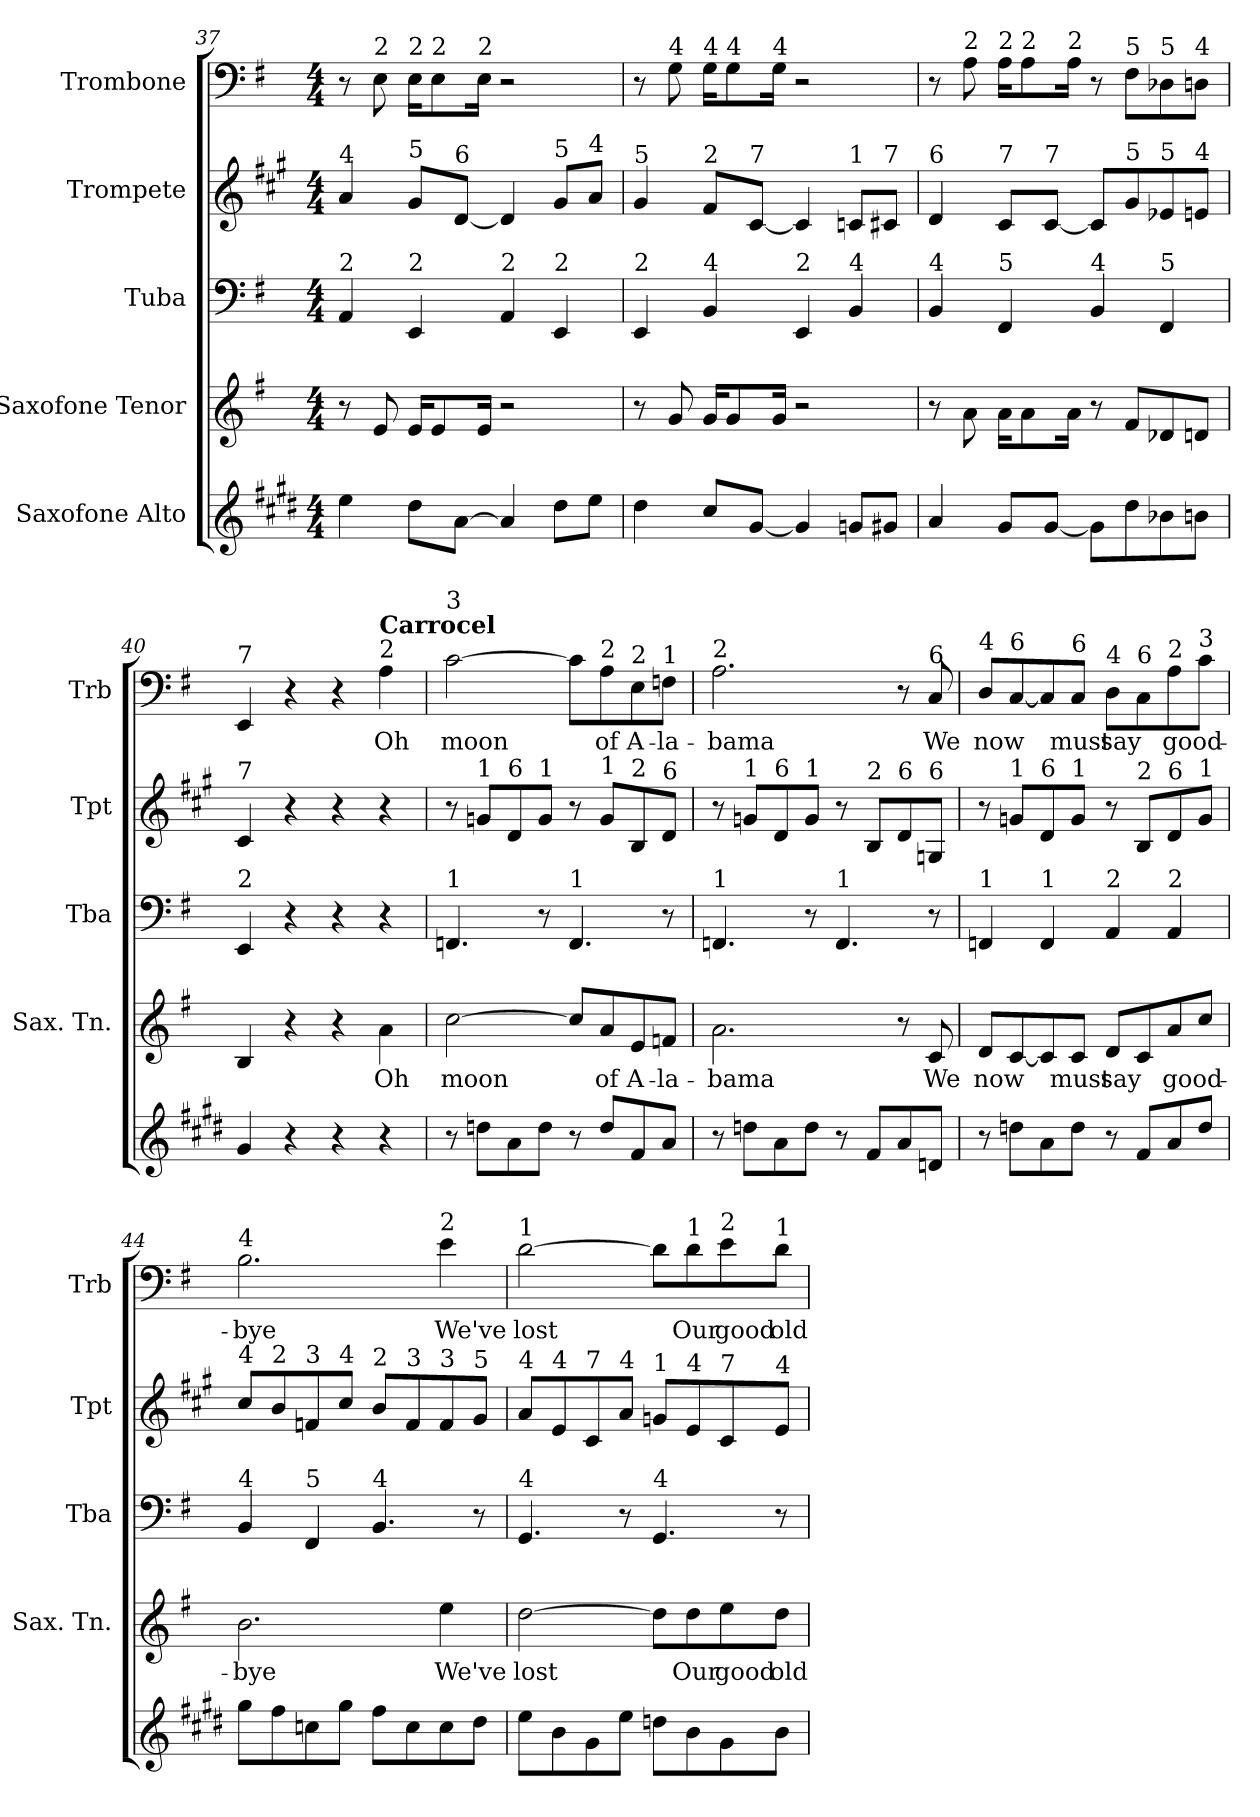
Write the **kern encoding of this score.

**kern	**kern	**text	**kern	**kern	**kern	**text
*part5	*part4	*part4	*part3	*part2	*part1	*part1
*staff5	*staff4	*staff4	*staff3	*staff2	*staff1	*staff1
*I"Saxofone Alto	*I"Saxofone Tenor	*	*I"Tuba	*I"Trompete	*I"Trombone	*
*	*I'Sax. Tn.	*	*I'Tba	*I'Tpt	*I'Trb	*
*clefG2	*clefG2	*	*clefF4	*clefG2	*clefF4	*
*ITrd5c9	*ITrd8c14	*	*	*ITrd1c2	*	*
*k[f#]	*k[f#]	*	*k[f#]	*k[f#]	*k[f#]	*
*M4/4	*M4/4	*	*M4/4	*M4/4	*M4/4	*
=37	=37	=37	=37	=37	=37	=37
!	!	!	!	!LO:TX:a:t=4	!	!
!	!	!	!LO:TX:a:t=2	!	!	!
4g\	8r	.	4AA/	4g/	8r	.
!	!	!	!	!	!LO:TX:a:t=2	!
.	8E/	.	.	.	8E\	.
!	!	!	!	!	!LO:TX:a:t=2	!
!	!	!	!	!LO:TX:a:t=5	!	!
!	!	!	!LO:TX:a:t=2	!	!	!
8f#\L	16E/KL	.	4EE/	8f#/L	16E\KL	.
!	!	!	!	!	!LO:TX:a:t=2	!
.	8E/	.	.	.	8E\	.
!	!	!	!	!LO:TX:a:t=6	!	!
[8c\J	.	.	.	[8c/J	.	.
!	!	!	!	!	!LO:TX:a:t=2	!
.	16E/Jk	.	.	.	16E\Jk	.
!	!	!	!LO:TX:a:t=2	!	!	!
4c/]	2r	.	4AA/	4c/]	2r	.
!	!	!	!	!LO:TX:a:t=5	!	!
!	!	!	!LO:TX:a:t=2	!	!	!
8f#\L	.	.	4EE/	8f#/L	.	.
!	!	!	!	!LO:TX:a:t=4	!	!
8g\J	.	.	.	8g/J	.	.
=38	=38	=38	=38	=38	=38	=38
!	!	!	!	!LO:TX:a:t=5	!	!
!	!	!	!LO:TX:a:t=2	!	!	!
4f#\	8r	.	4EE/	4f#/	8r	.
!	!	!	!	!	!LO:TX:a:t=4	!
.	8G/	.	.	.	8G\	.
!	!	!	!	!	!LO:TX:a:t=4	!
!	!	!	!	!LO:TX:a:t=2	!	!
!	!	!	!LO:TX:a:t=4	!	!	!
8e/L	16G/KL	.	4BB/	8e/L	16G\KL	.
!	!	!	!	!	!LO:TX:a:t=4	!
.	8G/	.	.	.	8G\	.
!	!	!	!	!LO:TX:a:t=7	!	!
[8B/J	.	.	.	[8B/J	.	.
!	!	!	!	!	!LO:TX:a:t=4	!
.	16G/Jk	.	.	.	16G\Jk	.
!	!	!	!LO:TX:a:t=2	!	!	!
4B/]	2r	.	4EE/	4B/]	2r	.
!	!	!	!	!LO:TX:a:t=1	!	!
!	!	!	!LO:TX:a:t=4	!	!	!
8B-X/L	.	.	4BB/	8B-X/L	.	.
!	!	!	!	!LO:TX:a:t=7	!	!
8Bn/J	.	.	.	8Bn/J	.	.
!!LO:PB:g=z
=39	=39	=39	=39	=39	=39	=39
!	!	!	!	!LO:TX:a:t=6	!	!
!	!	!	!LO:TX:a:t=4	!	!	!
4c/	8r	.	4BB/	4c/	8r	.
!	!	!	!	!	!LO:TX:a:t=2	!
.	8A\	.	.	.	8A\	.
!	!	!	!	!	!LO:TX:a:t=2	!
!	!	!	!	!LO:TX:a:t=7	!	!
!	!	!	!LO:TX:a:t=5	!	!	!
8B/L	16A\KL	.	4FF#/	8B/L	16A\KL	.
!	!	!	!	!	!LO:TX:a:t=2	!
.	8A\	.	.	.	8A\	.
!	!	!	!	!LO:TX:a:t=7	!	!
[8B/J	.	.	.	[8B/J	.	.
!	!	!	!	!	!LO:TX:a:t=2	!
.	16A\Jk	.	.	.	16A\Jk	.
!	!	!	!LO:TX:a:t=4	!	!	!
8B\L]	8r	.	4BB/	8B/L]	8r	.
!	!	!	!	!	!LO:TX:a:t=5	!
!	!	!	!	!LO:TX:a:t=5	!	!
8f#\	8F#/L	.	.	8f#/	8F#\L	.
!	!	!	!	!	!LO:TX:a:t=5	!
!	!	!	!	!LO:TX:a:t=5	!	!
!	!	!	!LO:TX:a:t=5	!	!	!
8d-X\	8D-X/	.	4FF#/	8d-X/	8D-X\	.
!	!	!	!	!	!LO:TX:a:t=4	!
!	!	!	!	!LO:TX:a:t=4	!	!
8dn\J	8Dn/J	.	.	8dn/J	8Dn\J	.
=40	=40	=40	=40	=40	=40	=40
!	!	!	!	!	!LO:TX:a:t=7	!
!	!	!	!	!LO:TX:a:t=7	!	!
!	!	!	!LO:TX:a:t=2	!	!	!
4B/	4BB/	.	4EE/	4B/	4EE/	.
4r	4r	.	4r	4r	4r	.
4r	4r	.	4r	4r	4r	.
*	*	*	*	*	*MM90	*
!	!	!	!	!	!LO:TX:a:t=2	!
!	!	!	!	!	!LO:TX:a:B:t=Carrocel	!
!	!	!LO:LY:b	!	!	!	!LO:LY:b
4r	4A\	Oh	4r	4r	4A\	Oh
=41	=41	=41	=41	=41	=41	=41
!	!	!	!	!	!LO:TX:a:t=3	!
!	!	!	!LO:TX:a:t=1	!	!	!
!	!	!LO:LY:b	!	!	!	!LO:LY:b
8r	[2c\	moon	4.FFn/	8r	[2c\	moon
!	!	!	!	!LO:TX:a:t=1	!	!
8fn\L	.	.	.	8fn/L	.	.
!	!	!	!	!LO:TX:a:t=6	!	!
8c\	.	.	.	8c/	.	.
!	!	!	!	!LO:TX:a:t=1	!	!
8f\J	.	.	8r	8f/J	.	.
!	!	!	!LO:TX:a:t=1	!	!	!
8r	8c/L]	.	4.FF/	8r	8c\L]	.
!	!	!	!	!	!LO:TX:a:t=2	!
!	!	!	!	!LO:TX:a:t=1	!	!
!	!	!LO:LY:b	!	!	!	!LO:LY:b
8f/L	8A/	of	.	8f/L	8A\	of
!	!	!	!	!	!LO:TX:a:t=2	!
!	!	!	!	!LO:TX:a:t=2	!	!
!	!	!LO:LY:b	!	!	!	!LO:LY:b
8A/	8E/	A-	.	8A/	8E\	A-
!	!	!	!	!	!LO:TX:a:t=1	!
!	!	!	!	!LO:TX:a:t=6	!	!
!	!	!LO:LY:b	!	!	!	!LO:LY:b
8c/J	8Fn/J	-la-	8r	8c/J	8Fn\J	-la-
=42	=42	=42	=42	=42	=42	=42
!	!	!	!	!	!LO:TX:a:t=2	!
!	!	!	!LO:TX:a:t=1	!	!	!
!	!	!LO:LY:b	!	!	!	!LO:LY:b
8r	2.A\	-bama	4.FFn/	8r	2.A\	-bama
!	!	!	!	!LO:TX:a:t=1	!	!
8fn\L	.	.	.	8fn/L	.	.
!	!	!	!	!LO:TX:a:t=6	!	!
8c\	.	.	.	8c/	.	.
!	!	!	!	!LO:TX:a:t=1	!	!
8f\J	.	.	8r	8f/J	.	.
!	!	!	!LO:TX:a:t=1	!	!	!
8r	.	.	4.FF/	8r	.	.
!	!	!	!	!LO:TX:a:t=2	!	!
8A/L	.	.	.	8A/L	.	.
!	!	!	!	!LO:TX:a:t=6	!	!
8c/	8r	.	.	8c/	8r	.
!	!	!	!	!	!LO:TX:a:t=6	!
!	!	!	!	!LO:TX:a:t=6	!	!
!	!	!LO:LY:b	!	!	!	!LO:LY:b
8Fn/J	8C/	We	8r	8Fn/J	8C/	We
!!LO:LB:g=z
=43	=43	=43	=43	=43	=43	=43
!	!	!	!	!	!LO:TX:a:t=4	!
!	!	!	!LO:TX:a:t=1	!	!	!
!	!	!LO:LY:b	!	!	!	!LO:LY:b
8r	8D/L	-now	4FFn/	8r	8D/L	-now
!	!	!	!	!	!LO:TX:a:t=6	!
!	!	!	!	!LO:TX:a:t=1	!	!
8fn\L	[8C/	.	.	8fn/L	[8C/	.
!	!	!	!	!LO:TX:a:t=6	!	!
!	!	!	!LO:TX:a:t=1	!	!	!
8c\	8C/]	.	4FF/	8c/	8C/]	.
!	!	!	!	!	!LO:TX:a:t=6	!
!	!	!	!	!LO:TX:a:t=1	!	!
!	!	!LO:LY:b	!	!	!	!LO:LY:b
8f\J	8C/J	must	.	8f/J	8C/J	must
!	!	!	!	!	!LO:TX:a:t=4	!
!	!	!	!LO:TX:a:t=2	!	!	!
!	!	!LO:LY:b	!	!	!	!LO:LY:b
8r	8D/L	say	4AA/	8r	8D\L	say
!	!	!	!	!	!LO:TX:a:t=6	!
!	!	!	!	!LO:TX:a:t=2	!	!
8A/L	8C/	.	.	8A/L	8C\	.
!	!	!	!	!	!LO:TX:a:t=2	!
!	!	!	!	!LO:TX:a:t=6	!	!
!	!	!	!LO:TX:a:t=2	!	!	!
!	!	!LO:LY:b	!	!	!	!LO:LY:b
8c/	8A/	-good-	4AA/	8c/	8A\	-good-
!	!	!	!	!	!LO:TX:a:t=3	!
!	!	!	!	!LO:TX:a:t=1	!	!
8f/J	8c/J	.	.	8f/J	8c\J	.
=44	=44	=44	=44	=44	=44	=44
!	!	!	!	!	!LO:TX:a:t=4	!
!	!	!	!	!LO:TX:a:t=4	!	!
!	!	!	!LO:TX:a:t=4	!	!	!
!	!	!LO:LY:b	!	!	!	!LO:LY:b
8b\L	2.B\	-bye	4BB/	8b/L	2.B\	-bye
!	!	!	!	!LO:TX:a:t=2	!	!
8a\	.	.	.	8a/	.	.
!	!	!	!	!LO:TX:a:t=3	!	!
!	!	!	!LO:TX:a:t=5	!	!	!
8e-X\	.	.	4FF#/	8e-X/	.	.
!	!	!	!	!LO:TX:a:t=4	!	!
8b\J	.	.	.	8b/J	.	.
!	!	!	!	!LO:TX:a:t=2	!	!
!	!	!	!LO:TX:a:t=4	!	!	!
8a\L	.	.	4.BB/	8a/L	.	.
!	!	!	!	!LO:TX:a:t=3	!	!
8e-\	.	.	.	8e-/	.	.
!	!	!	!	!	!LO:TX:a:t=2	!
!	!	!	!	!LO:TX:a:t=3	!	!
!	!	!LO:LY:b	!	!	!	!LO:LY:b
8e-\	4e\	We've	.	8e-/	4e\	We've
!	!	!	!	!LO:TX:a:t=5	!	!
8f#\J	.	.	8r	8f#/J	.	.
=45	=45	=45	=45	=45	=45	=45
!	!	!	!	!	!LO:TX:a:t=1	!
!	!	!	!	!LO:TX:a:t=4	!	!
!	!	!	!LO:TX:a:t=4	!	!	!
!	!	!LO:LY:b	!	!	!	!LO:LY:b
8g\L	[2d\	lost	4.GG/	8g/L	[2d\	lost
!	!	!	!	!LO:TX:a:t=4	!	!
8d\	.	.	.	8d/	.	.
!	!	!	!	!LO:TX:a:t=7	!	!
8B\	.	.	.	8B/	.	.
!	!	!	!	!LO:TX:a:t=4	!	!
8g\J	.	.	8r	8g/J	.	.
!	!	!	!	!LO:TX:a:t=1	!	!
!	!	!	!LO:TX:a:t=4	!	!	!
8fn\L	8d\L]	.	4.GG/	8fn/L	8d\L]	.
!	!	!	!	!	!LO:TX:a:t=1	!
!	!	!	!	!LO:TX:a:t=4	!	!
!	!	!LO:LY:b	!	!	!	!LO:LY:b
8d\	8d\	Our	.	8d/	8d\	Our
!	!	!	!	!	!LO:TX:a:t=2	!
!	!	!	!	!LO:TX:a:t=7	!	!
!	!	!LO:LY:b	!	!	!	!LO:LY:b
8B\	8e\	good	.	8B/	8e\	good
!	!	!	!	!	!LO:TX:a:t=1	!
!	!	!	!	!LO:TX:a:t=4	!	!
!	!	!LO:LY:b	!	!	!	!LO:LY:b
8d\J	8d\J	old	8r	8d/J	8d\J	old
=	=	=	=	=	=	=
*-	*-	*-	*-	*-	*-	*-
